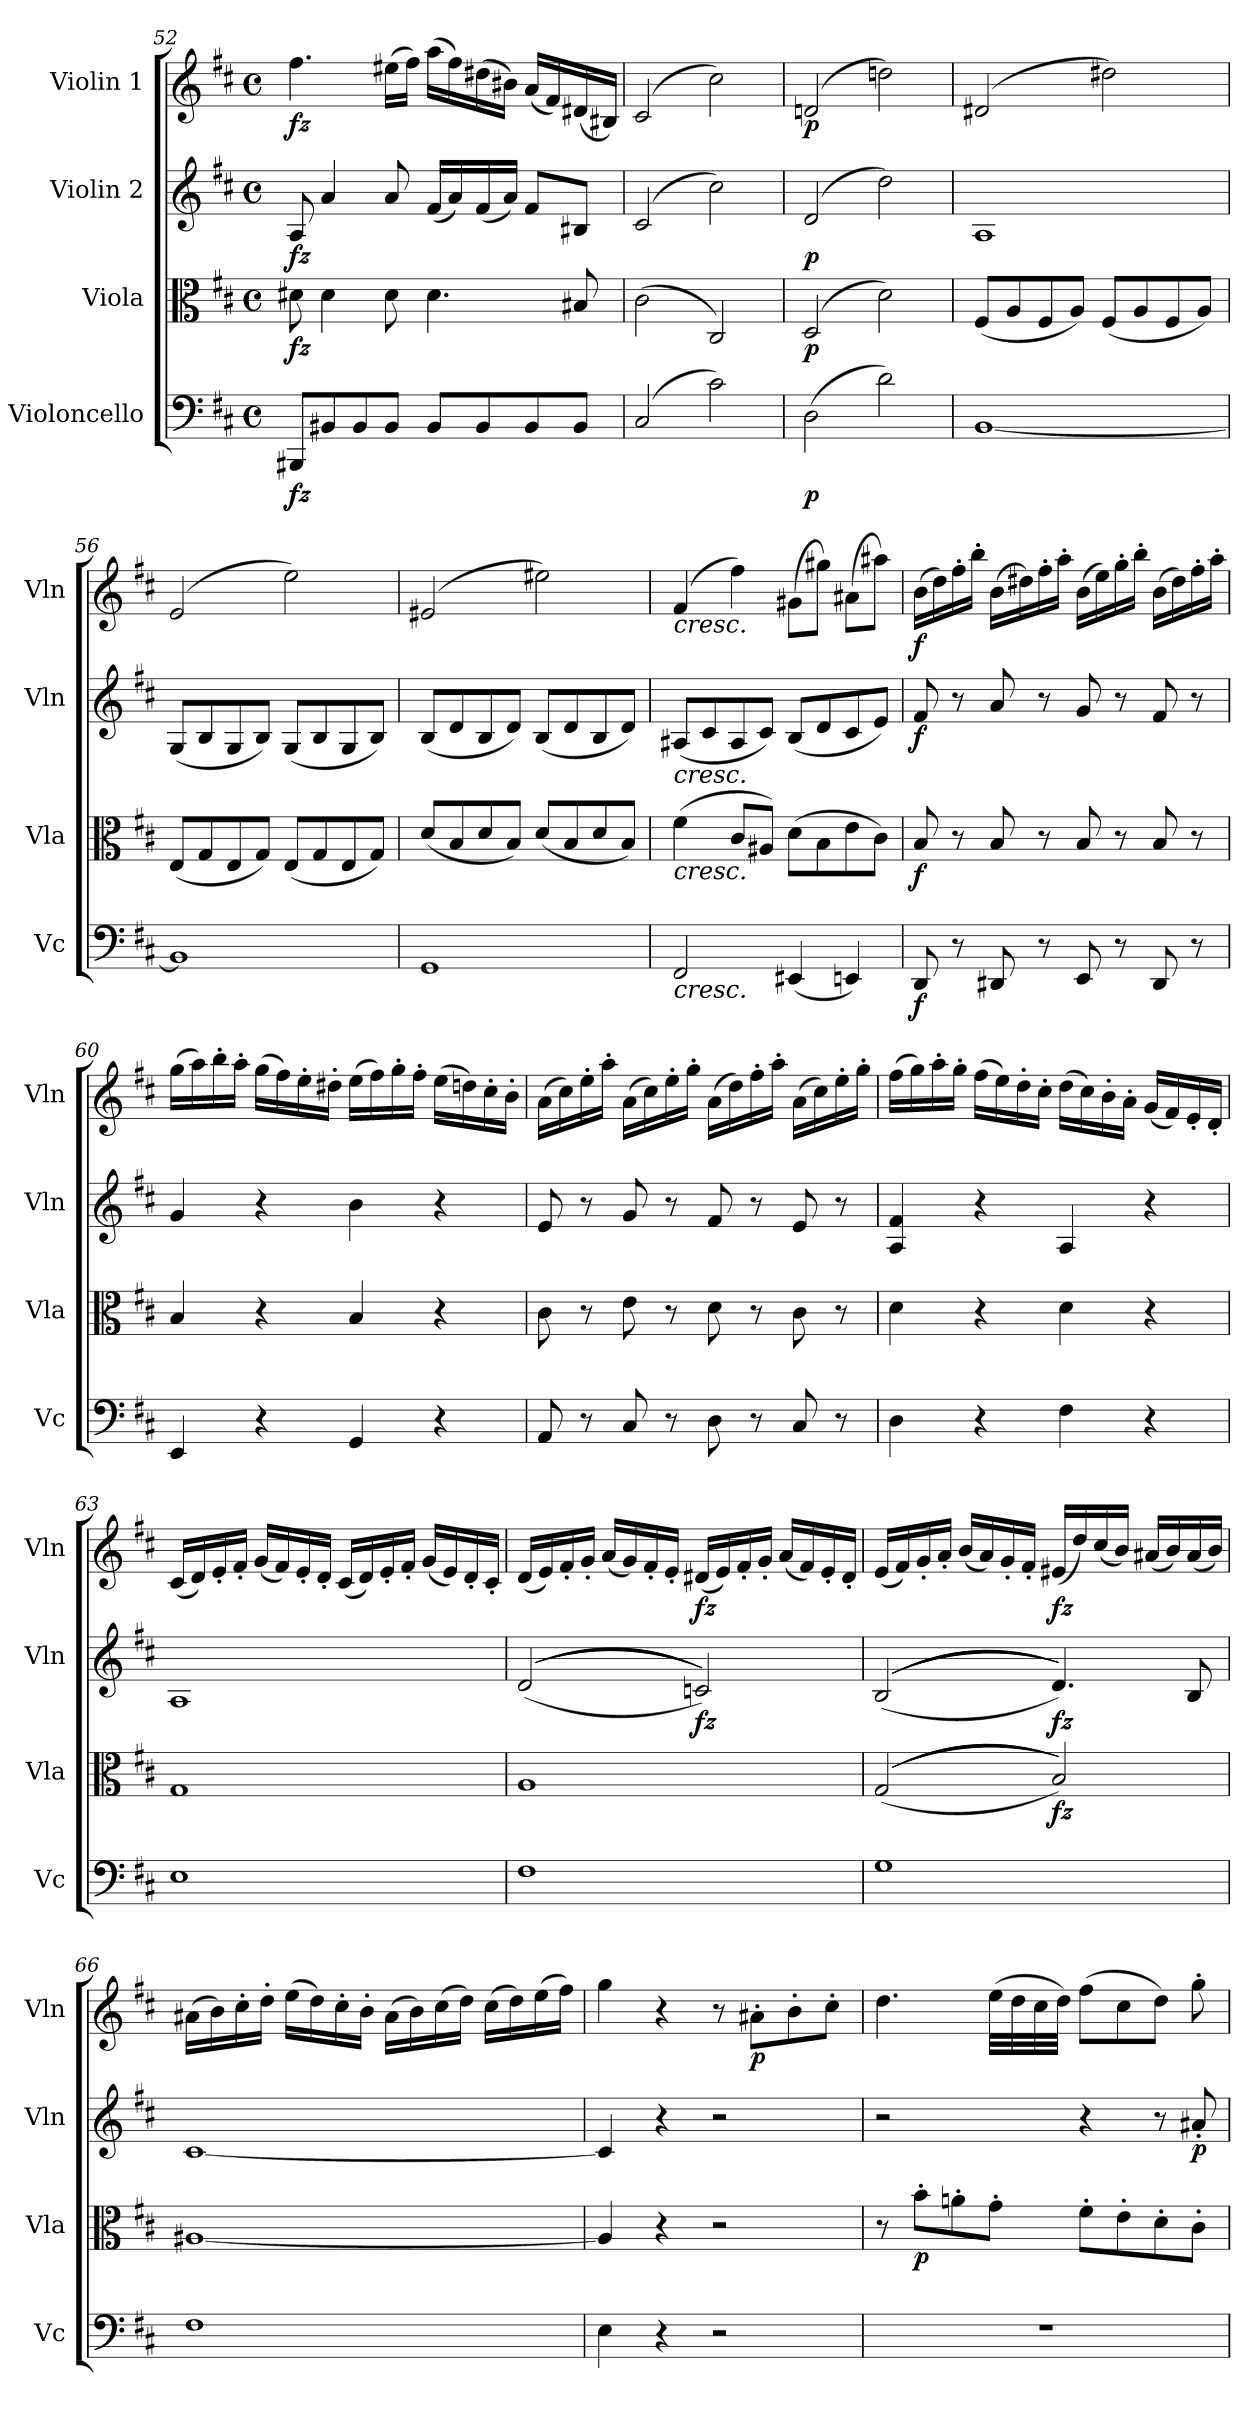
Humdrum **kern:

**kern	**dynam	**kern	**dynam	**kern	**dynam	**kern	**dynam
*part4	*part4	*part3	*part3	*part2	*part2	*part1	*part1
*staff4	*staff4	*staff3	*staff3	*staff2	*staff2	*staff1	*staff1
*I"Violoncello	*	*I"Viola	*	*I"Violin 2	*	*I"Violin 1	*
*I'Vc	*	*I'Vla	*	*I'Vln	*	*I'Vln	*
*clefF4	*	*clefC3	*	*clefG2	*	*clefG2	*
*k[f#c#]	*	*k[f#c#]	*	*k[f#c#]	*	*k[f#c#]	*
*M4/4	*	*M4/4	*	*M4/4	*	*M4/4	*
*met(c)	*	*met(c)	*	*met(c)	*	*met(c)	*
=52	=52	=52	=52	=52	=52	=52	=52
!	!LO:DY:b	!	!LO:DY:b	!	!LO:DY:b	!	!LO:DY:b
8BBB#X/L	fz	8d#X\	fz	8A/	fz	4.ff#\	fz
8BB#X/	.	4d#\	.	4a/	.	.	.
8BB#/	.	.	.	.	.	.	.
8BB#/J	.	8d#\	.	8a/	.	(16ee#X\LL	.
.	.	.	.	.	.	16ff#\JJ)	.
8BB#/L	.	4.d#\	.	(16f#/LL	.	(16aa\LL	.
.	.	.	.	16a/)	.	16ff#\)	.
8BB#/	.	.	.	(16f#/	.	(16dd#X\	.
.	.	.	.	16a/JJ)	.	16b#X\JJ)	.
8BB#/	.	.	.	8f#/L	.	(16a/LL	.
.	.	.	.	.	.	16f#/)	.
8BB#/J	.	8B#X/	.	8B#X/J	.	(16d#X/	.
.	.	.	.	.	.	16B#X/JJ)	.
!!LO:LB:g=z
=53	=53	=53	=53	=53	=53	=53	=53
(2C#/	.	(2c#\	.	(2c#/	.	(2c#/	.
2c#\)	.	2C#/)	.	2cc#\)	.	2cc#\)	.
=54	=54	=54	=54	=54	=54	=54	=54
!	!LO:DY:b	!	!LO:DY:b	!	!LO:DY:b	!	!LO:DY:b
(2D\	p	(2D/	p	(2d/	p	(2dn/	p
2d\)	.	2d\)	.	2dd\)	.	2ddn\)	.
=55	=55	=55	=55	=55	=55	=55	=55
[1BB	.	(8F#/L	.	1A	.	(2d#X/	.
.	.	8A/	.	.	.	.	.
.	.	8F#/	.	.	.	.	.
.	.	8A/J)	.	.	.	.	.
.	.	(8F#/L	.	.	.	2dd#X\)	.
.	.	8A/	.	.	.	.	.
.	.	8F#/	.	.	.	.	.
.	.	8A/J)	.	.	.	.	.
=56	=56	=56	=56	=56	=56	=56	=56
1BB]	.	(8E/L	.	(8G/L	.	(2e/	.
.	.	8G/	.	8B/	.	.	.
.	.	8E/	.	8G/	.	.	.
.	.	8G/J)	.	8B/J)	.	.	.
.	.	(8E/L	.	(8G/L	.	2ee\)	.
.	.	8G/	.	8B/	.	.	.
.	.	8E/	.	8G/	.	.	.
.	.	8G/J)	.	8B/J)	.	.	.
=57	=57	=57	=57	=57	=57	=57	=57
1GG	.	(8d/L	.	(8B/L	.	(2e#X/	.
.	.	8B/	.	8d/	.	.	.
.	.	8d/	.	8B/	.	.	.
.	.	8B/J)	.	8d/J)	.	.	.
.	.	(8d/L	.	(8B/L	.	2ee#X\)	.
.	.	8B/	.	8d/	.	.	.
.	.	8d/	.	8B/	.	.	.
.	.	8B/J)	.	8d/J)	.	.	.
=58	=58	=58	=58	=58	=58	=58	=58
!	!	!	!	!	!	!LO:TX:b:i:t=cresc.	!
!	!	!	!	!LO:TX:b:i:t=cresc.	!	!	!
!	!	!LO:TX:b:i:t=cresc.	!	!	!	!	!
!LO:TX:b:i:t=cresc.	!	!	!	!	!	!	!
2FF#/	.	(4f#\	.	(8A#X/L	.	(4f#/	.
.	.	.	.	8c#/	.	.	.
.	.	8c#/L	.	8A#/	.	4ff#\)	.
.	.	8A#X/J)	.	8c#/J)	.	.	.
(4EE#X/	.	(8d\L	.	(8B/L	.	(8g#X\L	.
.	.	8B\	.	8d/	.	8gg#X\J)	.
4EEn/)	.	8e\	.	8c#/	.	(8a#X\L	.
.	.	8c#\J)	.	8e/J)	.	8aa#X\J)	.
!!LO:LB:g=z
=59	=59	=59	=59	=59	=59	=59	=59
!	!LO:DY:b	!	!LO:DY:b	!	!LO:DY:b	!	!LO:DY:b
8DD/	f	8B/	f	8f#/	f	(16b\LL	f
.	.	.	.	.	.	16dd\)	.
8r	.	8r	.	8r	.	16ff#'\	.
.	.	.	.	.	.	16bb'\JJ	.
8DD#X/	.	8B/	.	8a/	.	(16b\LL	.
.	.	.	.	.	.	16dd#X\)	.
8r	.	8r	.	8r	.	16ff#'\	.
.	.	.	.	.	.	16aa'\JJ	.
8EE/	.	8B/	.	8g/	.	(16b\LL	.
.	.	.	.	.	.	16ee\)	.
8r	.	8r	.	8r	.	16gg'\	.
.	.	.	.	.	.	16bb'\JJ	.
8DD#/	.	8B/	.	8f#/	.	(16b\LL	.
.	.	.	.	.	.	16dd#\)	.
8r	.	8r	.	8r	.	16ff#'\	.
.	.	.	.	.	.	16aa'\JJ	.
=60	=60	=60	=60	=60	=60	=60	=60
4EE/	.	4B/	.	4g/	.	(16gg\LL	.
.	.	.	.	.	.	16aa\)	.
.	.	.	.	.	.	16bb'\	.
.	.	.	.	.	.	16aa'\JJ	.
4r	.	4r	.	4r	.	(16gg\LL	.
.	.	.	.	.	.	16ff#\)	.
.	.	.	.	.	.	16ee'\	.
.	.	.	.	.	.	16dd#X'\JJ	.
4GG/	.	4B/	.	4b\	.	(16ee\LL	.
.	.	.	.	.	.	16ff#\)	.
.	.	.	.	.	.	16gg'\	.
.	.	.	.	.	.	16ff#'\JJ	.
4r	.	4r	.	4r	.	(16ee\LL	.
.	.	.	.	.	.	16ddn\)	.
.	.	.	.	.	.	16cc#'\	.
.	.	.	.	.	.	16b'\JJ	.
!!LO:PB:g=z
=61	=61	=61	=61	=61	=61	=61	=61
8AA/	.	8c#\	.	8e/	.	(16a\LL	.
.	.	.	.	.	.	16cc#\)	.
8r	.	8r	.	8r	.	16ee'\	.
.	.	.	.	.	.	16aa'\JJ	.
8C#/	.	8e\	.	8g/	.	(16a\LL	.
.	.	.	.	.	.	16cc#\)	.
8r	.	8r	.	8r	.	16ee'\	.
.	.	.	.	.	.	16gg'\JJ	.
8D\	.	8d\	.	8f#/	.	(16a\LL	.
.	.	.	.	.	.	16dd\)	.
8r	.	8r	.	8r	.	16ff#'\	.
.	.	.	.	.	.	16aa'\JJ	.
8C#/	.	8c#\	.	8e/	.	(16a\LL	.
.	.	.	.	.	.	16cc#\)	.
8r	.	8r	.	8r	.	16ee'\	.
.	.	.	.	.	.	16gg'\JJ	.
!!LO:PB:g=z
=62	=62	=62	=62	=62	=62	=62	=62
4D\	.	4d\	.	4A/ 4f#/	.	(16ff#\LL	.
.	.	.	.	.	.	16gg\)	.
.	.	.	.	.	.	16aa'\	.
.	.	.	.	.	.	16gg'\JJ	.
4r	.	4r	.	4r	.	(16ff#\LL	.
.	.	.	.	.	.	16ee\)	.
.	.	.	.	.	.	16dd'\	.
.	.	.	.	.	.	16cc#'\JJ	.
4F#\	.	4d\	.	4A/	.	(16dd\LL	.
.	.	.	.	.	.	16cc#\)	.
.	.	.	.	.	.	16b'\	.
.	.	.	.	.	.	16a'\JJ	.
4r	.	4r	.	4r	.	(16g/LL	.
.	.	.	.	.	.	16f#/)	.
.	.	.	.	.	.	16e'/	.
.	.	.	.	.	.	16d'/JJ	.
=63	=63	=63	=63	=63	=63	=63	=63
1E	.	1G	.	1A	.	(16c#/LL	.
.	.	.	.	.	.	16d/)	.
.	.	.	.	.	.	16e'/	.
.	.	.	.	.	.	16f#'/JJ	.
.	.	.	.	.	.	(16g/LL	.
.	.	.	.	.	.	16f#/)	.
.	.	.	.	.	.	16e'/	.
.	.	.	.	.	.	16d'/JJ	.
.	.	.	.	.	.	(16c#/LL	.
.	.	.	.	.	.	16d/)	.
.	.	.	.	.	.	16e'/	.
.	.	.	.	.	.	16f#'/JJ	.
.	.	.	.	.	.	(16g/LL	.
.	.	.	.	.	.	16e/)	.
.	.	.	.	.	.	16d'/	.
.	.	.	.	.	.	16c#'/JJ	.
!!LO:LB:g=z
=64	=64	=64	=64	=64	=64	=64	=64
1F#	.	1A	.	((((2d/	.	(16d/LL	.
.	.	.	.	.	.	16e/)	.
.	.	.	.	.	.	16f#'/	.
.	.	.	.	.	.	16g'/JJ	.
.	.	.	.	.	.	(16a/LL	.
.	.	.	.	.	.	16g/)	.
.	.	.	.	.	.	16f#'/	.
.	.	.	.	.	.	16e'/JJ	.
!	!	!	!	!	!LO:DY:b	!	!LO:DY:b
.	.	.	.	2cn/))))	fz	(16d#X/LL	fz
.	.	.	.	.	.	16e/)	.
.	.	.	.	.	.	16f#'/	.
.	.	.	.	.	.	16g'/JJ	.
.	.	.	.	.	.	(16a/LL	.
.	.	.	.	.	.	16f#/)	.
.	.	.	.	.	.	16e'/	.
.	.	.	.	.	.	16d#'/JJ	.
!!LO:LB:g=z
=65	=65	=65	=65	=65	=65	=65	=65
1G	.	((((2G/	.	((((2B/	.	(16e/LL	.
.	.	.	.	.	.	16f#/)	.
.	.	.	.	.	.	16g'/	.
.	.	.	.	.	.	16a'/JJ	.
.	.	.	.	.	.	(16b/LL	.
.	.	.	.	.	.	16a/)	.
.	.	.	.	.	.	16g'/	.
.	.	.	.	.	.	16f#'/JJ	.
!	!	!	!LO:DY:b	!	!LO:DY:b	!	!LO:DY:b
.	.	2B/))))	fz	4.d/))))	fz	(16e#X/LL	fz
.	.	.	.	.	.	16dd/)	.
.	.	.	.	.	.	(16cc#/	.
.	.	.	.	.	.	16b/JJ)	.
.	.	.	.	.	.	(16a#X/LL	.
.	.	.	.	.	.	16b/)	.
.	.	.	.	8B/	.	(16a#/	.
.	.	.	.	.	.	16b/JJ)	.
=66	=66	=66	=66	=66	=66	=66	=66
1F#	.	[1A#X	.	[1c#	.	(16a#X\LL	.
.	.	.	.	.	.	16b\)	.
.	.	.	.	.	.	16cc#'\	.
.	.	.	.	.	.	16dd'\JJ	.
.	.	.	.	.	.	(16ee\LL	.
.	.	.	.	.	.	16dd\)	.
.	.	.	.	.	.	16cc#'\	.
.	.	.	.	.	.	16b'\JJ	.
.	.	.	.	.	.	(16a#\LL	.
.	.	.	.	.	.	16b\)	.
.	.	.	.	.	.	(16cc#\	.
.	.	.	.	.	.	16dd\JJ)	.
.	.	.	.	.	.	(16cc#\LL	.
.	.	.	.	.	.	16dd\)	.
.	.	.	.	.	.	(16ee\	.
.	.	.	.	.	.	16ff#\JJ)	.
=67	=67	=67	=67	=67	=67	=67	=67
4E\	.	4A#/]	.	4c#/]	.	4gg\	.
4r	.	4r	.	4r	.	4r	.
2r	.	2r	.	2r	.	8r	.
!	!	!	!	!	!	!	!LO:DY:b
.	.	.	.	.	.	8a#X'\L	p
.	.	.	.	.	.	8b'\	.
.	.	.	.	.	.	8cc#'\J	.
!!LO:LB:g=z
=68	=68	=68	=68	=68	=68	=68	=68
1r	.	8r	.	2r	.	4.dd\	.
!	!	!	!LO:DY:b	!	!	!	!
.	.	8b'\L	p	.	.	.	.
.	.	8an'\	.	.	.	.	.
.	.	8g'\J	.	.	.	(32ee\LLL	.
.	.	.	.	.	.	32dd\	.
.	.	.	.	.	.	32cc#\	.
.	.	.	.	.	.	32dd\JJJ)	.
.	.	8f#'\L	.	4r	.	(8ff#\L	.
.	.	8e'\	.	.	.	8cc#\	.
.	.	8d'\	.	8r	.	8dd\J)	.
!	!	!	!	!	!LO:DY:b	!	!
.	.	8c#'\J	.	8a#X'/	p	8gg'\	.
=	=	=	=	=	=	=	=
*-	*-	*-	*-	*-	*-	*-	*-
